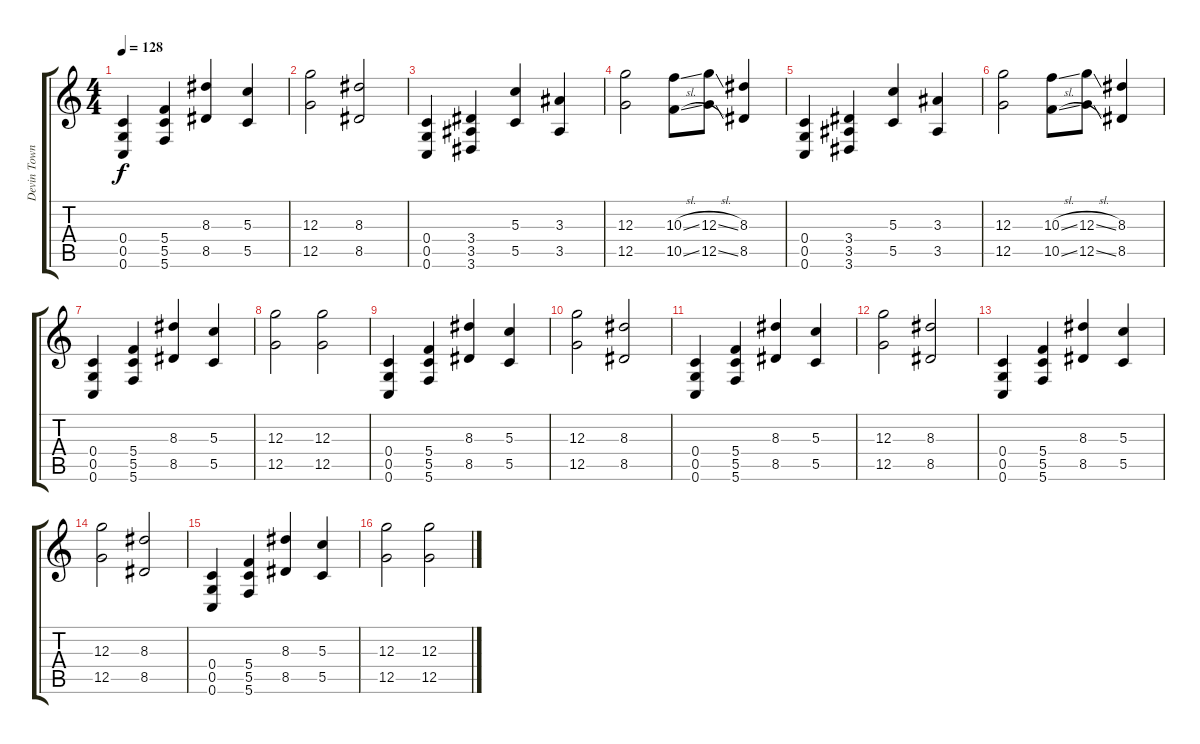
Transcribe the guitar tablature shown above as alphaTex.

\track ("Devin Townsend" "Devin Town") {instrument distortionguitar}
\staff {score tabs}
\tuning (E4 C4 G3 C3 G2 C2) {hide}
\ts (4 4)
\tempo 128
\clef g2
\ks c
(0.4 0.5 0.6).4{dy f} (5.4 5.5 5.6).4 (8.3 8.5).4 (5.3 5.5).4 |
(12.3 12.5).2 (8.3 8.5).2 |
(0.4 0.5 0.6).4 (3.4 3.5 3.6).4 (5.3 5.5).4 (3.3 3.5).4 |
(12.3 12.5).2 (10.3{sl} 10.5{sl}).8 (12.3{sl} 12.5{sl}).8 (8.3 8.5).4 |
(0.4 0.5 0.6).4 (3.4 3.5 3.6).4 (5.3 5.5).4 (3.3 3.5).4 |
(12.3 12.5).2 (10.3{sl} 10.5{sl}).8 (12.3{sl} 12.5{sl}).8 (8.3 8.5).4 |
(0.4 0.5 0.6).4 (5.4 5.5 5.6).4 (8.3 8.5).4 (5.3 5.5).4 |
(12.3 12.5).2 (12.3 12.5).2 |
(0.4 0.5 0.6).4 (5.4 5.5 5.6).4 (8.3 8.5).4 (5.3 5.5).4 |
(12.3 12.5).2 (8.3 8.5).2 |
(0.4 0.5 0.6).4 (5.4 5.5 5.6).4 (8.3 8.5).4 (5.3 5.5).4 |
(12.3 12.5).2 (8.3 8.5).2 |
(0.4 0.5 0.6).4 (5.4 5.5 5.6).4 (8.3 8.5).4 (5.3 5.5).4 |
(12.3 12.5).2 (8.3 8.5).2 |
(0.4 0.5 0.6).4 (5.4 5.5 5.6).4 (8.3 8.5).4 (5.3 5.5).4 |
(12.3 12.5).2 (12.3 12.5).2
